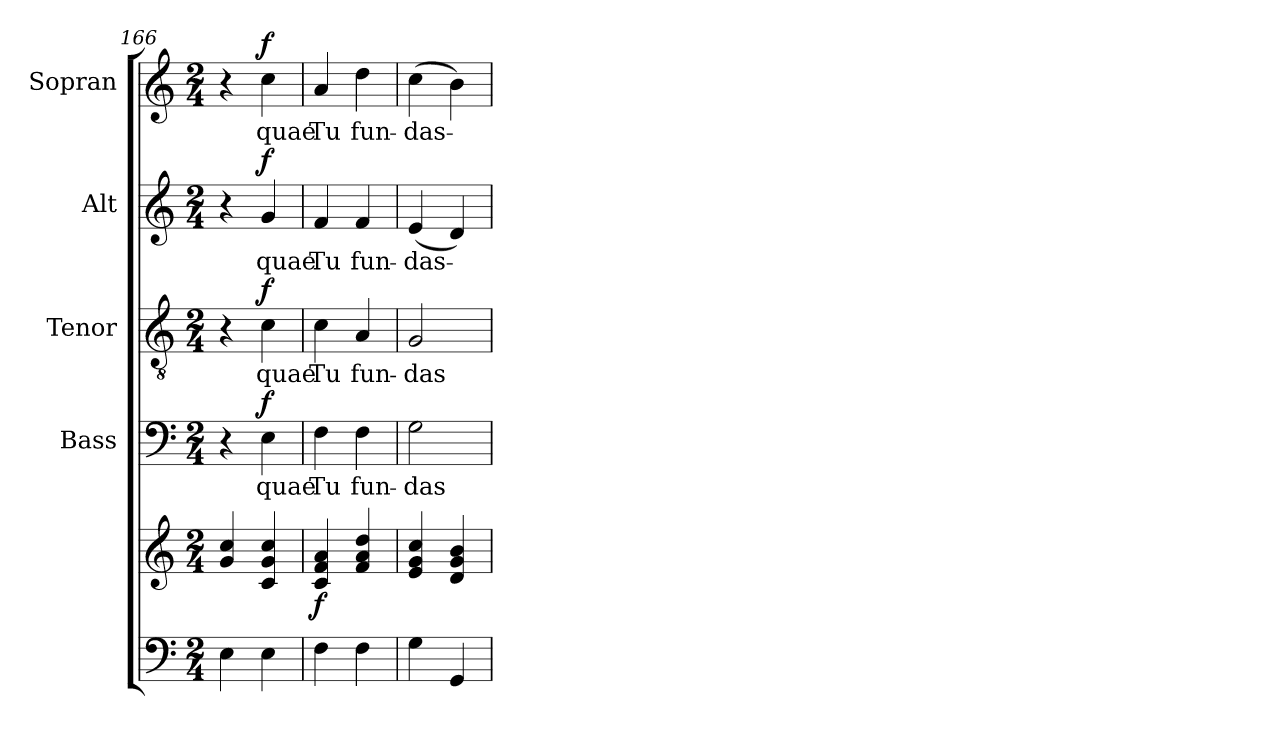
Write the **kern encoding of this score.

**kern	**kern	**dynam	**kern	**text	**dynam	**kern	**text	**dynam	**kern	**text	**dynam	**kern	**text	**dynam
*part5	*part5	*part5	*part4	*part4	*part4	*part3	*part3	*part3	*part2	*part2	*part2	*part1	*part1	*part1
*staff6	*staff5	*staff5/6	*staff4	*staff4	*staff4	*staff3	*staff3	*staff3	*staff2	*staff2	*staff2	*staff1	*staff1	*staff1
*	*	*	*I"Bass	*	*	*I"Tenor	*	*	*I"Alt	*	*	*I"Sopran	*	*
*	*	*	*I'B.	*	*	*I'T.	*	*	*I'A.	*	*	*I'S.	*	*
*clefF4	*clefG2	*	*clefF4	*	*	*clefGv2	*	*	*clefG2	*	*	*clefG2	*	*
*k[]	*k[]	*	*k[]	*	*	*k[]	*	*	*k[]	*	*	*k[]	*	*
*C:	*C:	*	*C:	*	*	*C:	*	*	*C:	*	*	*C:	*	*
*M2/4	*M2/4	*	*M2/4	*	*	*M2/4	*	*	*M2/4	*	*	*M2/4	*	*
=166	=166	=166	=166	=166	=166	=166	=166	=166	=166	=166	=166	=166	=166	=166
4E\	4g/ 4cc/	.	4r	.	.	4r	.	.	4r	.	.	4r	.	.
!	!	!	!	!LO:LY:b	!LO:DY:a	!	!LO:LY:b	!LO:DY:a	!	!LO:LY:b	!LO:DY:a	!	!LO:LY:b	!LO:DY:a
4E\	4c/ 4g/ 4cc/	.	4E\	quae	f	4c\	quae	f	4g/	quae	f	4cc\	quae	f
!!LO:PB:g=z
=167	=167	=167	=167	=167	=167	=167	=167	=167	=167	=167	=167	=167	=167	=167
!	!	!LO:DY:b	!	!LO:LY:b	!	!	!LO:LY:b	!	!	!LO:LY:b	!	!	!LO:LY:b	!
4F\	4c/ 4f/ 4a/	f	4F\	Tu	.	4c\	Tu	.	4f/	Tu	.	4a/	Tu	.
!	!	!	!	!LO:LY:b	!	!	!LO:LY:b	!	!	!LO:LY:b	!	!	!LO:LY:b	!
4F\	4f/ 4a/ 4dd/	.	4F\	fun-	.	4A/	fun-	.	4f/	fun-	.	4dd\	fun-	.
=168	=168	=168	=168	=168	=168	=168	=168	=168	=168	=168	=168	=168	=168	=168
!	!	!	!	!LO:LY:b	!	!	!LO:LY:b	!	!	!LO:LY:b	!	!	!LO:LY:b	!
4G\	4e/ 4g/ 4cc/	.	2G\	-das-	.	2G/	-das-	.	(<4e/	-das-	.	(>4cc\	-das-	.
4GG/	4d/ 4g/ 4b/	.	.	.	.	.	.	.	4d/)	.	.	4b\)	.	.
=	=	=	=	=	=	=	=	=	=	=	=	=	=	=
*-	*-	*-	*-	*-	*-	*-	*-	*-	*-	*-	*-	*-	*-	*-
